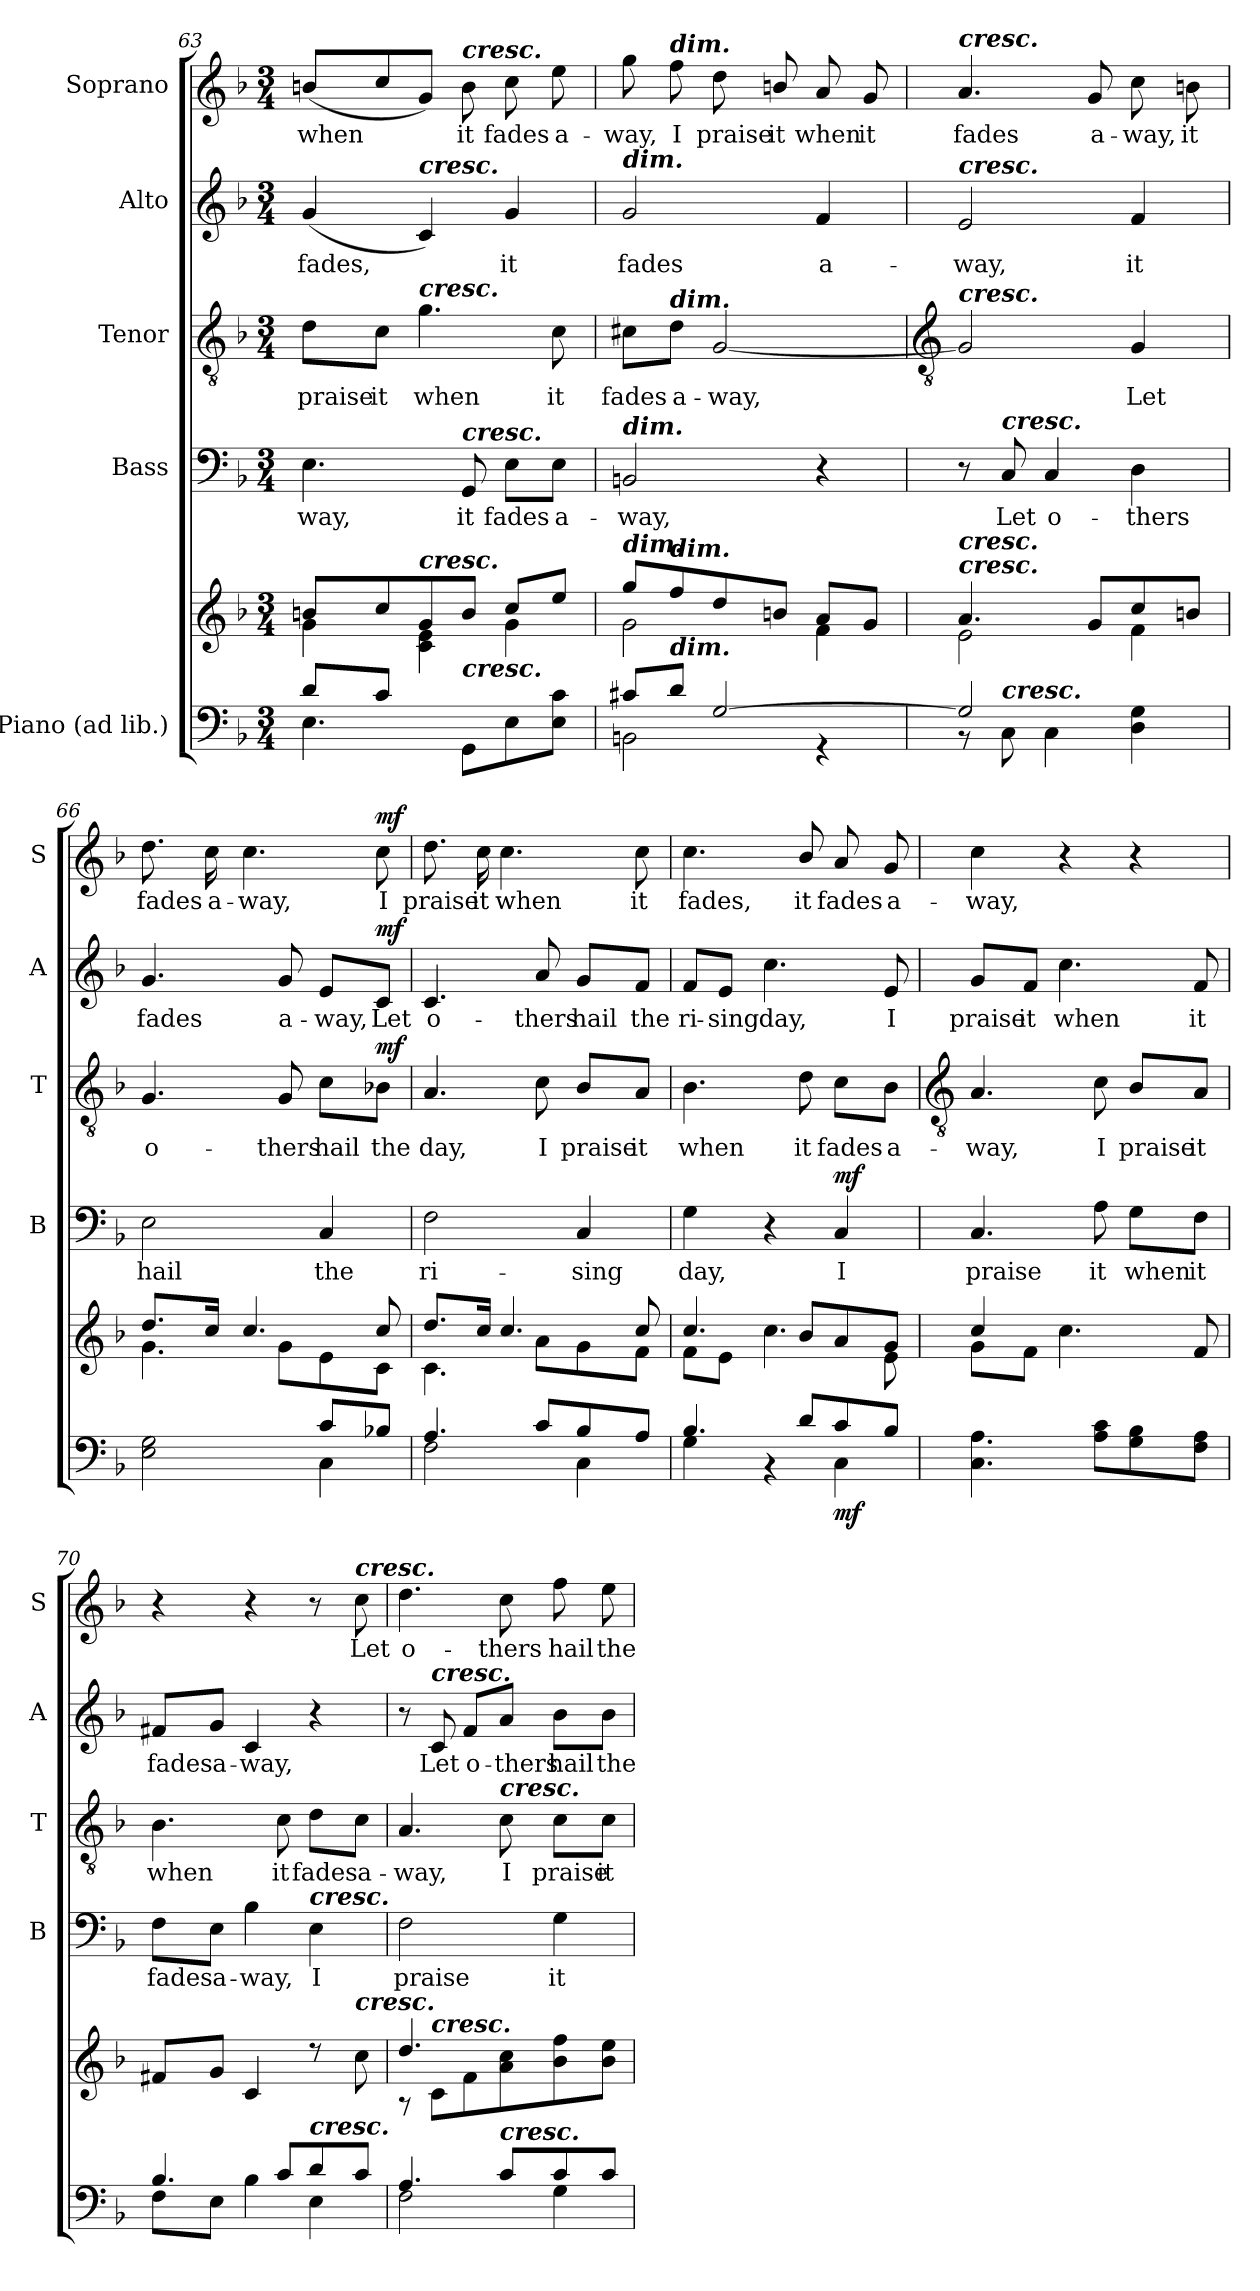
**kern	**kern	**dynam	**kern	**text	**dynam	**kern	**text	**dynam	**kern	**text	**dynam	**kern	**text	**dynam
*part5	*part5	*part5	*part4	*part4	*part4	*part3	*part3	*part3	*part2	*part2	*part2	*part1	*part1	*part1
*staff6	*staff5	*staff5/6	*staff4	*staff4	*staff4	*staff3	*staff3	*staff3	*staff2	*staff2	*staff2	*staff1	*staff1	*staff1
*I"Piano (ad lib.)	*	*	*I"Bass	*	*	*I"Tenor	*	*	*I"Alto	*	*	*I"Soprano	*	*
*	*	*	*I'B	*	*	*I'T	*	*	*I'A	*	*	*I'S	*	*
*clefF4	*clefG2	*	*clefF4	*	*	*clefGv2	*	*	*clefG2	*	*	*clefG2	*	*
*k[b-]	*k[b-]	*	*k[b-]	*	*	*k[b-]	*	*	*k[b-]	*	*	*k[b-]	*	*
*F:	*F:	*	*F:	*	*	*F:	*	*	*F:	*	*	*F:	*	*
*M3/4	*M3/4	*	*M3/4	*	*	*M3/4	*	*	*M3/4	*	*	*M3/4	*	*
=63	=63	=63	=63	=63	=63	=63	=63	=63	=63	=63	=63	=63	=63	=63
*^	*^	*	*	*	*	*	*	*	*	*	*	*	*	*
!	!	!	!	!	!	!LO:LY:b	!	!	!LO:LY:b	!	!	!LO:LY:b	!	!	!LO:LY:b	!
8d/L	4.E\	8bn/L	4g\	.	4.E	-way,	.	8d\L	praise	.	(<4g	fades,	.	(<8bnL	when	.
!	!	!	!	!	!	!	!	!	!LO:LY:b	!	!	!	!	!	!	!
8c/J	.	8cc/	.	.	.	.	.	8c\J	it	.	.	.	.	8cc	.	.
!	!	!	!	!	!	!	!	!	!	!	!LO:TX:a:Bi:t=cresc.	!	!	!	!	!
!	!	!	!	!	!	!	!	!LO:TX:a:Bi:t=cresc.	!	!	!	!	!	!	!	!
!	!	!LO:TX:a:Bi:t=cresc.	!	!	!	!	!	!	!	!	!	!	!	!	!	!
!	!	!	!	!	!	!	!	!	!LO:LY:b	!	!	!	!	!	!	!
2ryy	.	8g/	4c\ 4e\	.	.	.	.	4.g	when	.	4c)	.	.	8gJ)	.	.
!	!	!	!	!	!	!	!	!	!	!	!	!	!	!LO:TX:a:Bi:t=cresc.	!	!
!	!	!	!	!	!LO:TX:a:Bi:t=cresc.	!	!	!	!	!	!	!	!	!	!	!
!	!	!LO:TX:b:Bi:t=cresc.	!	!	!	!	!	!	!	!	!	!	!	!	!	!
!	!	!	!	!	!	!LO:LY:b	!	!	!	!	!	!	!	!	!LO:LY:b	!
.	8GG\L	8b/J	.	.	8GG	it	.	.	.	.	.	.	.	8b	it	.
!	!	!	!	!	!	!LO:LY:b	!	!	!	!	!	!LO:LY:b	!	!	!LO:LY:b	!
.	8E\	8cc/L	4g\	.	8E\L	fades	.	.	.	.	4g	it	.	8cc	fades	.
!	!	!	!	!	!	!LO:LY:b	!	!	!LO:LY:b	!	!	!	!	!	!LO:LY:b	!
.	8E\ 8c\J	8ee/J	.	.	8E\J	a-	.	8c	it	.	.	.	.	8ee	a-	.
=64	=64	=64	=64	=64	=64	=64	=64	=64	=64	=64	=64	=64	=64	=64	=64	=64
!	!	!	!	!	!	!	!	!	!	!	!LO:TX:a:Bi:t=dim.	!	!	!	!	!
!	!	!	!	!	!LO:TX:a:Bi:t=dim.	!	!	!	!	!	!	!	!	!	!	!
!	!	!LO:TX:a:Bi:t=dim.	!	!	!	!	!	!	!	!	!	!	!	!	!	!
!	!	!	!	!	!	!LO:LY:b	!	!	!LO:LY:b	!	!	!LO:LY:b	!	!	!LO:LY:b	!
8c#X/L	2BBn\	8gg/L	2g\	.	2BBn	-way,	.	8c#X\L	fades	.	2g	fades	.	8gg	-way,	.
!	!	!	!	!	!	!	!	!	!	!	!	!	!	!LO:TX:a:Bi:t=dim.	!	!
!	!	!	!	!	!	!	!	!LO:TX:a:Bi:t=dim.	!	!	!	!	!	!	!	!
!	!	!LO:TX:a:Bi:t=dim.	!	!	!	!	!	!	!	!	!	!	!	!	!	!
!LO:TX:a:Bi:t=dim.	!	!	!	!	!	!	!	!	!	!	!	!	!	!	!	!
!	!	!	!	!	!	!	!	!	!LO:LY:b	!	!	!	!	!	!LO:LY:b	!
8d/J	.	8ff/	.	.	.	.	.	8d\J	a-	.	.	.	.	8ff	I	.
!	!	!	!	!	!	!	!	!	!LO:LY:b	!	!	!	!	!	!LO:LY:b	!
[2G/	.	8dd/	.	.	.	.	.	[2G	-way,	.	.	.	.	8dd	praise	.
!	!	!	!	!	!	!	!	!	!	!	!	!	!	!	!LO:LY:b	!
.	.	8bn/J	.	.	.	.	.	.	.	.	.	.	.	8bn/	it	.
!	!	!	!	!	!	!	!	!	!	!	!	!LO:LY:b	!	!	!LO:LY:b	!
.	4r	8a/L	4f\	.	4r	.	.	.	.	.	4f	a-	.	8a	when	.
!	!	!	!	!	!	!	!	!	!	!	!	!	!	!	!LO:LY:b	!
.	.	8g/J	.	.	.	.	.	.	.	.	.	.	.	8g	it	.
!!LO:LB:g=z
=65	=65	=65	=65	=65	=65	=65	=65	=65	=65	=65	=65	=65	=65	=65	=65	=65
*	*	*	*	*	*	*	*	*clefGv2	*	*	*	*	*	*	*	*
!	!	!	!	!	!	!	!	!	!	!	!	!	!	!LO:TX:a:Bi:t=cresc.	!	!
!	!	!	!	!	!	!	!	!	!	!	!LO:TX:a:Bi:t=cresc.	!	!	!	!	!
!	!	!	!	!	!	!	!	!LO:TX:a:Bi:t=cresc.	!	!	!	!	!	!	!	!
!	!	!LO:TX:a:Bi:t=cresc.	!	!	!	!	!	!	!	!	!	!	!	!	!	!
!	!	!LO:TX:a:Bi:t=cresc.	!	!	!	!	!	!	!	!	!	!	!	!	!	!
!	!	!	!	!	!	!	!	!	!	!	!	!LO:LY:b	!	!	!LO:LY:b	!
2G/]	8r	4.a/	2e\	.	8r	.	.	2G]	.	.	2e	-way,	.	4.a	fades	.
!	!	!	!	!	!LO:TX:a:Bi:t=cresc.	!	!	!	!	!	!	!	!	!	!	!
!	!LO:TX:a:Bi:t=cresc.	!	!	!	!	!	!	!	!	!	!	!	!	!	!	!
!	!	!	!	!	!	!LO:LY:b	!	!	!	!	!	!	!	!	!	!
.	8C\	.	.	.	8C	Let	.	.	.	.	.	.	.	.	.	.
!	!	!	!	!	!	!LO:LY:b	!	!	!	!	!	!	!	!	!	!
.	4C\	.	.	.	4C	o-	.	.	.	.	.	.	.	.	.	.
!	!	!	!	!	!	!	!	!	!	!	!	!	!	!	!LO:LY:b	!
.	.	8g/L	.	.	.	.	.	.	.	.	.	.	.	8g	a-	.
!	!	!	!	!	!	!LO:LY:b	!	!	!LO:LY:b	!	!	!LO:LY:b	!	!	!LO:LY:b	!
4ryy	4D\ 4G\	8cc/	4f\	.	4D	-thers	.	4G	Let	.	4f	it	.	8cc	-way,	.
!	!	!	!	!	!	!	!	!	!	!	!	!	!	!	!LO:LY:b	!
.	.	8bn/J	.	.	.	.	.	.	.	.	.	.	.	8bn	it	.
=66	=66	=66	=66	=66	=66	=66	=66	=66	=66	=66	=66	=66	=66	=66	=66	=66
!	!	!	!	!	!	!LO:LY:b	!	!	!LO:LY:b	!	!	!LO:LY:b	!	!	!LO:LY:b	!
2ryy	2E\ 2G\	8.dd/L	4.g\	.	2E	hail	.	4.G	o-	.	4.g	fades	.	8.dd	fades	.
!	!	!	!	!	!	!	!	!	!	!	!	!	!	!	!LO:LY:b	!
.	.	16cc/J	.	.	.	.	.	.	.	.	.	.	.	16cc	a-	.
!	!	!	!	!	!	!	!	!	!	!	!	!	!	!	!LO:LY:b	!
.	.	4.cc/	.	.	.	.	.	.	.	.	.	.	.	4.cc	-way,	.
!	!	!	!	!	!	!	!	!	!LO:LY:b	!	!	!LO:LY:b	!	!	!	!
.	.	.	8g\L	.	.	.	.	8G	-thers	.	8g	a-	.	.	.	.
!	!	!	!	!	!	!LO:LY:b	!	!	!LO:LY:b	!	!	!LO:LY:b	!	!	!	!
8c/L	4C\	.	8e\	.	4C	the	.	8c\L	hail	.	8e/L	-way,	.	.	.	.
!	!	!	!	!LO:DY:b=2	!	!	!	!	!LO:LY:b	!	!	!LO:LY:b	!	!	!LO:LY:b	!
!	!	!	!	!LO:DY:n=1:b	!	!	!	!	!	!	!	!	!	!	!	!
!	!	!	!	!LO:DY:n=2:b	!	!	!	!	!	!LO:DY:b	!	!	!LO:DY:b	!	!	!LO:DY:b
8B-X/J	.	8cc/	8c\J	mf mf mf	.	.	.	8B-X\J	the	mf	8c/J	Let	mf	8cc	I	mf
=67	=67	=67	=67	=67	=67	=67	=67	=67	=67	=67	=67	=67	=67	=67	=67	=67
!	!	!	!	!	!	!LO:LY:b	!	!	!LO:LY:b	!	!	!LO:LY:b	!	!	!LO:LY:b	!
4.A/	2F\	8.dd/L	4.c\	.	2F	ri-	.	4.A	day,	.	4.c	o-	.	8.dd	praise	.
!	!	!	!	!	!	!	!	!	!	!	!	!	!	!	!LO:LY:b	!
.	.	16cc/J	.	.	.	.	.	.	.	.	.	.	.	16cc	it	.
!	!	!	!	!	!	!	!	!	!	!	!	!	!	!	!LO:LY:b	!
.	.	4.cc/	.	.	.	.	.	.	.	.	.	.	.	4.cc	when	.
!	!	!	!	!	!	!	!	!	!LO:LY:b	!	!	!LO:LY:b	!	!	!	!
8c/L	.	.	8a\L	.	.	.	.	8c	I	.	8a	-thers	.	.	.	.
!	!	!	!	!	!	!LO:LY:b	!	!	!LO:LY:b	!	!	!LO:LY:b	!	!	!	!
8B-/	4C\	.	8g\	.	4C	-sing	.	8B-/L	praise	.	8g/L	hail	.	.	.	.
!	!	!	!	!	!	!	!	!	!LO:LY:b	!	!	!LO:LY:b	!	!	!LO:LY:b	!
8A/J	.	8cc/	8f\J	.	.	.	.	8A/J	it	.	8f/J	the	.	8cc	it	.
=68	=68	=68	=68	=68	=68	=68	=68	=68	=68	=68	=68	=68	=68	=68	=68	=68
!	!	!	!	!	!	!LO:LY:b	!	!	!LO:LY:b	!	!	!LO:LY:b	!	!	!LO:LY:b	!
4.B-/	4G\	4.cc/	8f\L	.	4G	day,	.	4.B-	when	.	8f/L	ri-	.	4.cc	fades,	.
!	!	!	!	!	!	!	!	!	!	!	!	!LO:LY:b	!	!	!	!
.	.	.	8e\J	.	.	.	.	.	.	.	8e/J	-sing	.	.	.	.
!	!	!	!	!	!	!	!	!	!	!	!	!LO:LY:b	!	!	!	!
.	4r	.	4.cc\	.	4r	.	.	.	.	.	4.cc	day,	.	.	.	.
!	!	!	!	!	!	!	!	!	!LO:LY:b	!	!	!	!	!	!LO:LY:b	!
8d/L	.	8b-/L	.	.	.	.	.	8d	it	.	.	.	.	8b-/	it	.
!	!	!	!	!LO:DY:b=2	!	!LO:LY:b	!LO:DY:b	!	!LO:LY:b	!	!	!	!	!	!LO:LY:b	!
8c/	4C\	8a/	.	mf	4C	I	mf	8c\L	fades	.	.	.	.	8a	fades	.
!	!	!	!	!	!	!	!	!	!LO:LY:b	!	!	!LO:LY:b	!	!	!LO:LY:b	!
8B-/J	.	8g/J	8e\	.	.	.	.	8B-\J	a-	.	8e	I	.	8g	a-	.
!!LO:LB:g=z
=69	=69	=69	=69	=69	=69	=69	=69	=69	=69	=69	=69	=69	=69	=69	=69	=69
*	*	*	*	*	*	*	*	*clefGv2	*	*	*	*	*	*	*	*
!	!	!	!	!	!	!LO:LY:b	!	!	!LO:LY:b	!	!	!LO:LY:b	!	!	!LO:LY:b	!
2.ryy	4.C\ 4.A\	4cc/	8g\L	.	4.C	praise	.	4.A	-way,	.	8g/L	praise	.	4cc	-way,	.
!	!	!	!	!	!	!	!	!	!	!	!	!LO:LY:b	!	!	!	!
.	.	.	8f\J	.	.	.	.	.	.	.	8f/J	it	.	.	.	.
!	!	!	!	!	!	!	!	!	!	!	!	!LO:LY:b	!	!	!	!
.	.	4.cc\	2ryy	.	.	.	.	.	.	.	4.cc	when	.	4r	.	.
!	!	!	!	!	!	!LO:LY:b	!	!	!LO:LY:b	!	!	!	!	!	!	!
.	8A\ 8c\L	.	.	.	8A	it	.	8c	I	.	.	.	.	.	.	.
!	!	!	!	!	!	!LO:LY:b	!	!	!LO:LY:b	!	!	!	!	!	!	!
.	8G\ 8B-\	.	.	.	8G\L	when	.	8B-/L	praise	.	.	.	.	4r	.	.
!	!	!	!	!	!	!LO:LY:b	!	!	!LO:LY:b	!	!	!LO:LY:b	!	!	!	!
.	8F\ 8A\J	8f/	.	.	8F\J	it	.	8A/J	it	.	8f	it	.	.	.	.
=70	=70	=70	=70	=70	=70	=70	=70	=70	=70	=70	=70	=70	=70	=70	=70	=70
!	!	!	!	!	!	!LO:LY:b	!	!	!LO:LY:b	!	!	!LO:LY:b	!	!	!	!
4.B-/	8F\L	8f#X/L	2.ryy	.	8F\L	fades	.	4.B-	when	.	8f#X/L	fades	.	4r	.	.
!	!	!	!	!	!	!LO:LY:b	!	!	!	!	!	!LO:LY:b	!	!	!	!
.	8E\J	8g/J	.	.	8E\J	a-	.	.	.	.	8g/J	a-	.	.	.	.
!	!	!	!	!	!	!LO:LY:b	!	!	!	!	!	!LO:LY:b	!	!	!	!
.	4B-\	4c/	.	.	4B-	-way,	.	.	.	.	4c	-way,	.	4r	.	.
!	!	!	!	!	!	!	!	!	!LO:LY:b	!	!	!	!	!	!	!
8c/L	.	.	.	.	.	.	.	8c	it	.	.	.	.	.	.	.
!	!	!	!	!	!LO:TX:a:Bi:t=cresc.	!	!	!	!	!	!	!	!	!	!	!
!LO:TX:a:Bi:t=cresc.	!	!	!	!	!	!	!	!	!	!	!	!	!	!	!	!
!	!	!	!	!	!	!LO:LY:b	!	!	!LO:LY:b	!	!	!	!	!	!	!
8d/	4E\	8r	.	.	4E	I	.	8d\L	fades	.	4r	.	.	8r	.	.
!	!	!	!	!	!	!	!	!	!	!	!	!	!	!LO:TX:a:Bi:t=cresc.	!	!
!	!	!LO:TX:a:Bi:t=cresc.	!	!	!	!	!	!	!	!	!	!	!	!	!	!
!	!	!	!	!	!	!	!	!	!LO:LY:b	!	!	!	!	!	!LO:LY:b	!
8c/J	.	8cc\	.	.	.	.	.	8c\J	a-	.	.	.	.	8cc	Let	.
=71	=71	=71	=71	=71	=71	=71	=71	=71	=71	=71	=71	=71	=71	=71	=71	=71
!	!	!	!	!	!	!LO:LY:b	!	!	!LO:LY:b	!	!	!	!	!	!LO:LY:b	!
4.A/	2F\	4.dd/	8r	.	2F	praise	.	4.A	-way,	.	8r	.	.	4.dd	o-	.
!	!	!	!	!	!	!	!	!	!	!	!LO:TX:a:Bi:t=cresc.	!	!	!	!	!
!	!	!	!LO:TX:a:Bi:t=cresc.	!	!	!	!	!	!	!	!	!	!	!	!	!
!	!	!	!	!	!	!	!	!	!	!	!	!LO:LY:b	!	!	!	!
.	.	.	8c\L	.	.	.	.	.	.	.	8c	Let	.	.	.	.
!	!	!	!	!	!	!	!	!	!	!	!	!LO:LY:b	!	!	!	!
.	.	.	8f\	.	.	.	.	.	.	.	8f/L	o-	.	.	.	.
!	!	!	!	!	!	!	!	!LO:TX:a:Bi:t=cresc.	!	!	!	!	!	!	!	!
!LO:TX:a:Bi:t=cresc.	!	!	!	!	!	!	!	!	!	!	!	!	!	!	!	!
!	!	!	!	!	!	!	!	!	!LO:LY:b	!	!	!LO:LY:b	!	!	!LO:LY:b	!
8c/L	.	4.ryy	8a\ 8cc\	.	.	.	.	8c	I	.	8a/J	-thers	.	8cc	-thers	.
!	!	!	!	!	!	!LO:LY:b	!	!	!LO:LY:b	!	!	!LO:LY:b	!	!	!LO:LY:b	!
8c/	4G\	.	8b-\ 8ff\	.	4G	it	.	8c\L	praise	.	8b-\L	hail	.	8ff	hail	.
!	!	!	!	!	!	!	!	!	!LO:LY:b	!	!	!LO:LY:b	!	!	!LO:LY:b	!
8c/J	.	.	8b-\ 8ee\J	.	.	.	.	8c\J	it	.	8b-\J	the	.	8ee	the	.
*v	*v	*	*	*	*	*	*	*	*	*	*	*	*	*	*	*
*	*v	*v	*	*	*	*	*	*	*	*	*	*	*	*	*
=	=	=	=	=	=	=	=	=	=	=	=	=	=	=
*-	*-	*-	*-	*-	*-	*-	*-	*-	*-	*-	*-	*-	*-	*-
